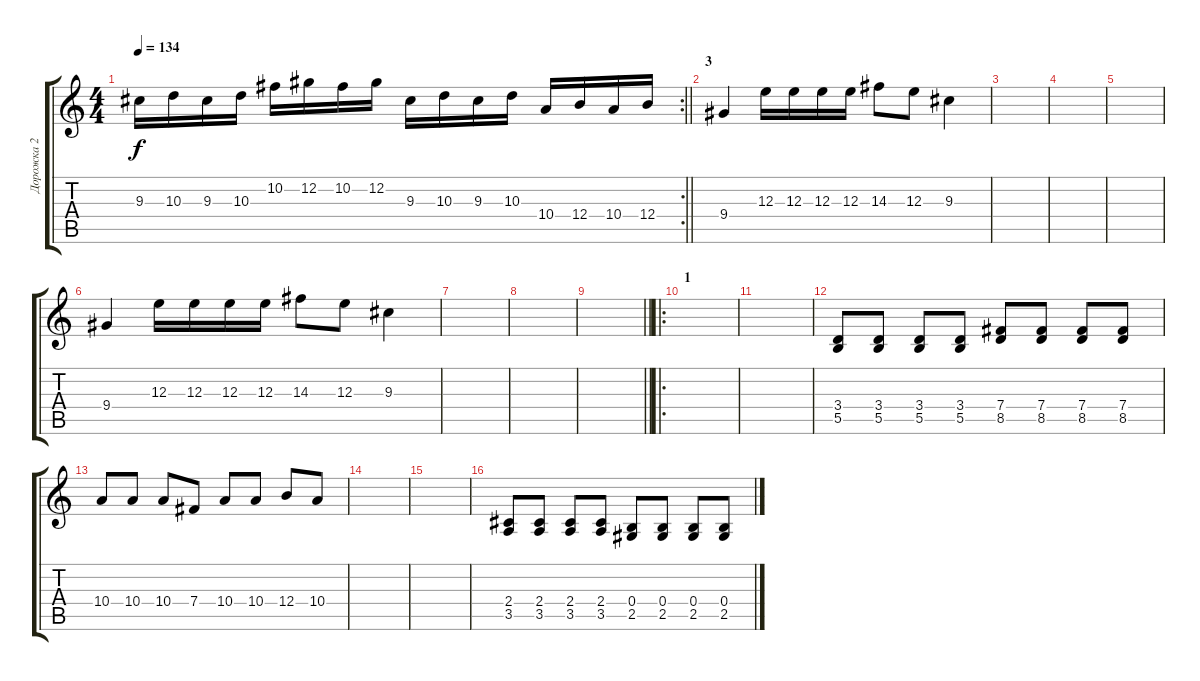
\track ("Дорожка 2" "Дорожка 2") {instrument distortionguitar}
\staff {score tabs}
\tuning (Db4 Ab3 E3 B2 Gb2 B1) {hide}
\rc 2
\ts (4 4)
\tempo 134
\clef g2
\barLineRight lightlight
\ks c
9.3.16{dy f} 10.3.16 9.3.16 10.3.16 10.2.16 12.2.16 10.2.16 12.2.16 9.3.16 10.3.16 9.3.16 10.3.16 10.4.16 12.4.16 10.4.16 12.4.16 |
\section ("" "3")
9.4.4 12.3.16 12.3.16 12.3.16 12.3.16 14.3.8 12.3.8 9.3.4 |
|
|
|
9.4.4 12.3.16 12.3.16 12.3.16 12.3.16 14.3.8 12.3.8 9.3.4 |
|
|
\barLineRight lightlight
|
\ro
\section ("" "1")
|
|
(3.4 5.5).8 (3.4 5.5).8 (3.4 5.5).8 (3.4 5.5).8 (7.4 8.5).8 (7.4 8.5).8 (7.4 8.5).8 (7.4 8.5).8 |
10.4.8 10.4.8 10.4.8 7.4.8 10.4.8 10.4.8 12.4.8 10.4.8 |
|
|
(2.4 3.5).8 (2.4 3.5).8 (2.4 3.5).8 (2.4 3.5).8 (0.4 2.5).8 (0.4 2.5).8 (0.4 2.5).8 (0.4 2.5).8
